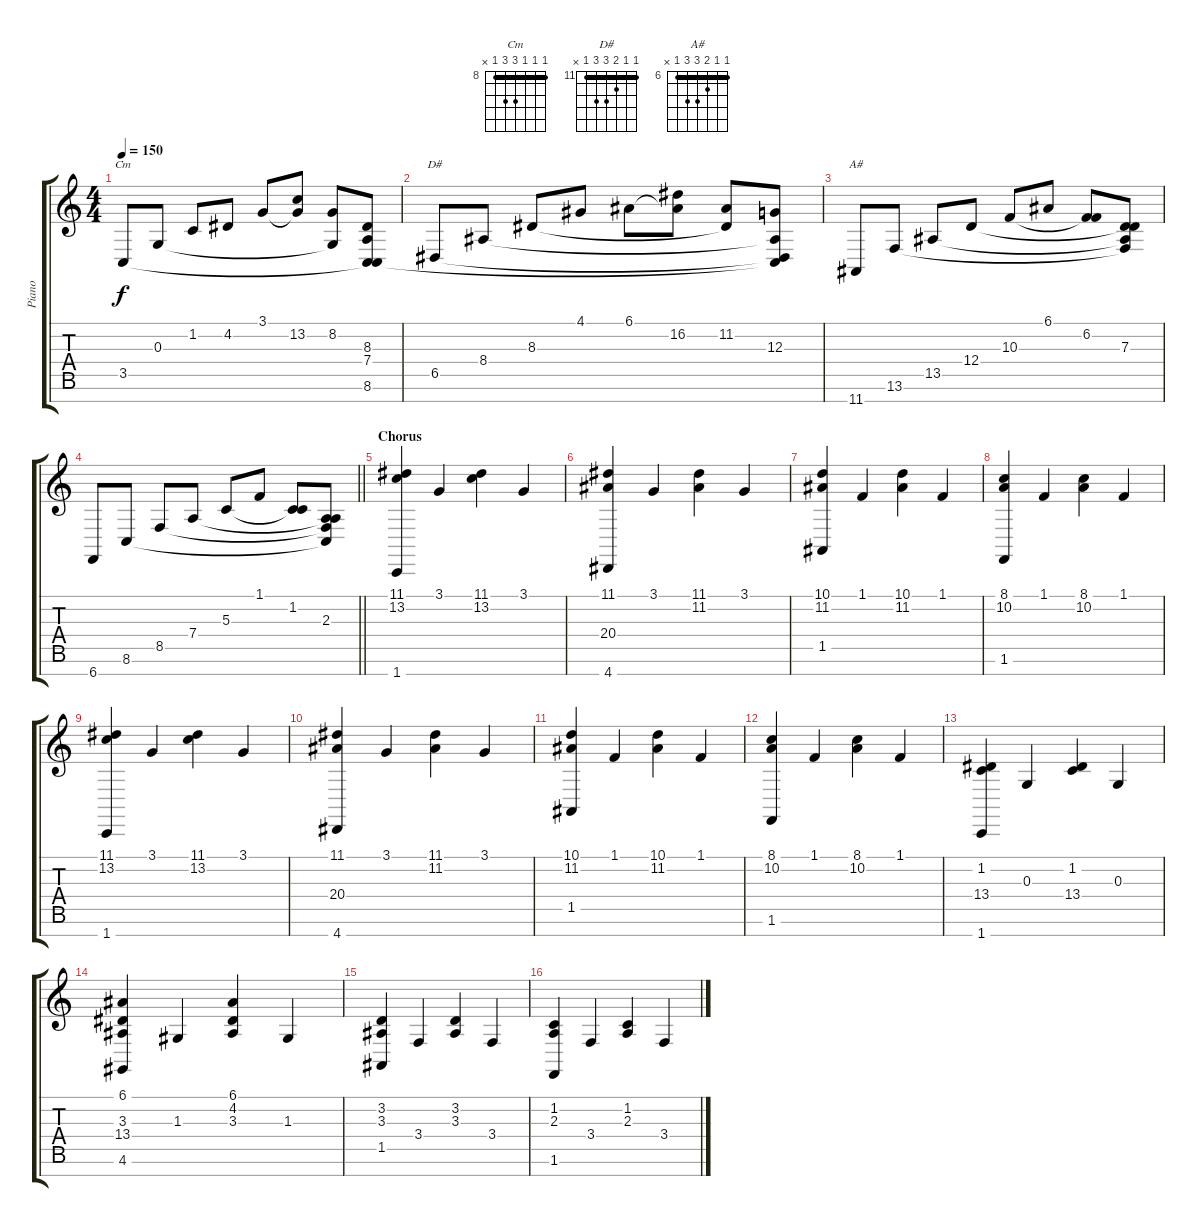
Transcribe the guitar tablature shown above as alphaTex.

\track ("Piano" "Piano") {instrument acousticgrandpiano}
\staff {score tabs}
\tuning (E4 B3 G3 D3 A2 E2 B1) {hide}
\chord ("Cm" 8 8 8 10 10 8 x) {firstfret 8 barre 8}
\chord ("D#" 11 11 12 13 13 11 x) {firstfret 11 barre 11}
\chord ("A#" 6 6 7 8 8 6 x) {firstfret 6 barre 6}
\ts (4 4)
\tempo 150
\clef g2
\ks c
3.5.8{ch "Cm" dy f} 0.3.8 1.2.8 4.2.8 3.1.8 (3.1{t} 13.2).8 (8.2 0.3{t}).8 (8.3 7.4{t} 3.5{t} 8.6{t}).8 |
6.5.8{ch "D#"} 8.4.8 8.3.8 4.1.8 6.1.8 (6.1{t} 16.2).8 (11.2 8.3{t}).8 (12.3 8.4{t} 6.5{t} 8.6{t}).8 |
11.7.8{ch "A#"} 13.6.8 13.5.8 12.4.8 10.3.8 6.1.8 (6.2 10.3{t}).8 (7.3 12.4{t} 13.5{t} 13.6{t}).8 |
\barLineRight lightlight
6.7.8 8.6.8 8.5.8 7.4.8 5.3.8 1.1.8 (1.2 5.3{t}).8 (2.3 7.4{t} 8.5{t} 8.6{t}).8 |
\section ("" "Chorus")
(11.1 13.2 1.7).4 3.1.4 (11.1 13.2).4 3.1.4 |
(11.1 20.4 4.7).4 3.1.4 (11.1 11.2).4 3.1.4 |
(10.1 11.2 1.5).4 1.1.4 (10.1 11.2).4 1.1.4 |
(8.1 10.2 1.6).4 1.1.4 (8.1 10.2).4 1.1.4 |
(11.1 13.2 1.7).4 3.1.4 (11.1 13.2).4 3.1.4 |
(11.1 20.4 4.7).4 3.1.4 (11.1 11.2).4 3.1.4 |
(10.1 11.2 1.5).4 1.1.4 (10.1 11.2).4 1.1.4 |
(8.1 10.2 1.6).4 1.1.4 (8.1 10.2).4 1.1.4 |
(1.2 13.4 1.7).4 0.3.4 (1.2 13.4).4 0.3.4 |
(6.1 3.3 13.4 4.6).4 1.3.4 (6.1 4.2 3.3).4 1.3.4 |
(3.2 3.3 1.5).4 3.4.4 (3.2 3.3).4 3.4.4 |
(1.2 2.3 1.6).4 3.4.4 (1.2 2.3).4 3.4.4
